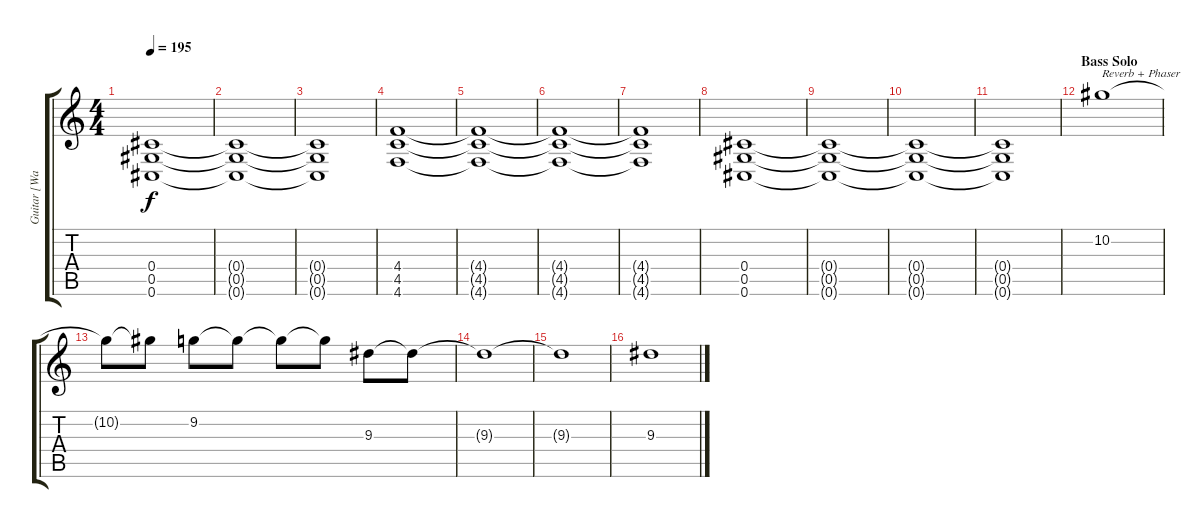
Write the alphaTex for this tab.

\track ("Guitar [Wade Preston]" "Guitar [Wa") {instrument overdrivenguitar}
\staff {score tabs}
\tuning (Eb4 Bb3 Gb3 Db3 Ab2 Db2) {hide}
\ts (4 4)
\tempo 195
\clef g2
\ks c
(0.4{t} 0.5{t} 0.6{t}).1{dy f} |
(0.4{t} 0.5{t} 0.6{t}).1 |
(0.4{t} 0.5{t} 0.6{t}).1 |
(4.4 4.5 4.6).1 |
(4.4{t} 4.5{t} 4.6{t}).1 |
(4.4{t} 4.5{t} 4.6{t}).1 |
(4.4{t} 4.5{t} 4.6{t}).1 |
(0.4 0.5 0.6).1 |
(0.4{t} 0.5{t} 0.6{t}).1 |
(0.4{t} 0.5{t} 0.6{t}).1 |
(0.4{t} 0.5{t} 0.6{t}).1 |
\section ("" "Bass Solo")
10.2.1{txt "Reverb + Phaser" volume 8 balance 8} |
10.2{t}.8 10.2{t}.8 9.2.8 9.2{t}.8 9.2{t}.8 9.2{t}.8 9.3.8 9.3{t}.8 |
9.3{t}.1 |
9.3{t}.1 |
9.3.1
